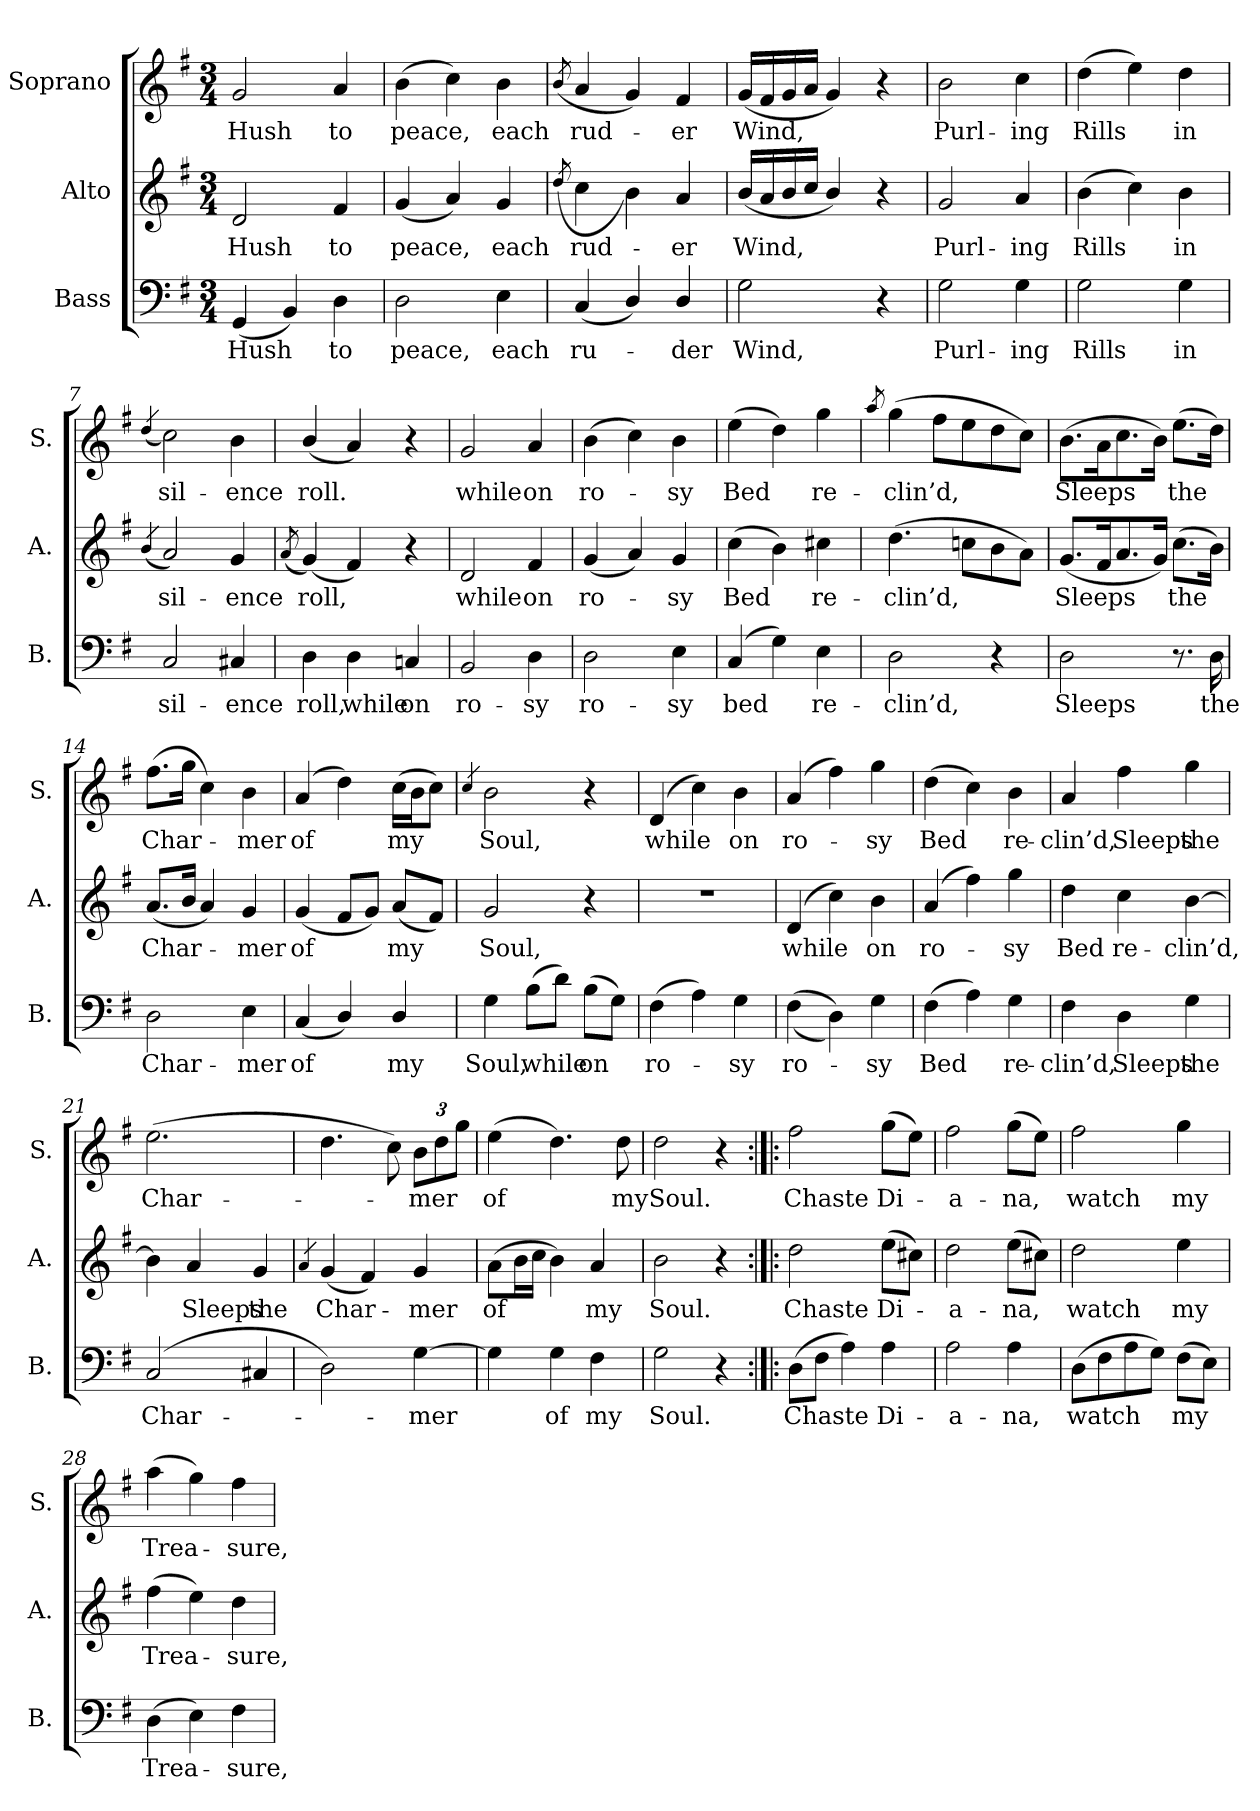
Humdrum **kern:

**kern	**text	**kern	**text	**kern	**text
*part3	*part3	*part2	*part2	*part1	*part1
*staff3	*staff3	*staff2	*staff2	*staff1	*staff1
*I"Bass	*	*I"Alto	*	*I"Soprano	*
*I'B.	*	*I'A.	*	*I'S.	*
*clefF4	*	*clefG2	*	*clefG2	*
*k[f#]	*	*k[f#]	*	*k[f#]	*
*M3/4	*	*M3/4	*	*M3/4	*
=1	=1	=1	=1	=1	=1
!	!LO:LY:b	!	!LO:LY:b	!	!LO:LY:b
(4GG/	Hush	2d/	Hush	2g/	Hush
4BB/)	.	.	.	.	.
!	!LO:LY:b	!	!LO:LY:b	!	!LO:LY:b
4D\	to	4f#/	to	4a/	to
=2	=2	=2	=2	=2	=2
!	!LO:LY:b	!	!LO:LY:b	!	!LO:LY:b
2D\	peace,	(4g/	peace,	(4b\	peace,
.	.	4a/)	.	4cc\)	.
!	!LO:LY:b	!	!LO:LY:b	!	!LO:LY:b
4E\	each	4g/	each	4b\	each
=3	=3	=3	=3	=3	=3
.	.	(>8qdd/	.	(8qb/	.
!	!LO:LY:b	!	!LO:LY:b	!	!LO:LY:b
(4C/	ru-	4cc\	rud-	4a/	rud-
4D/)	.	4b\)	.	4g/)	.
!	!LO:LY:b	!	!LO:LY:b	!	!LO:LY:b
4D/	-der	4a/	-er	4f#/	-er
=4	=4	=4	=4	=4	=4
!	!LO:LY:b	!	!LO:LY:b	!	!LO:LY:b
2G\	Wind,	(16b/LL	Wind,	(16g/LL	Wind,
.	.	16a/	.	16f#/	.
.	.	16b/	.	16g/	.
.	.	16cc/JJ	.	16a/JJ	.
.	.	4b/)	.	4g/)	.
4r	.	4r	.	4r	.
=5	=5	=5	=5	=5	=5
!	!LO:LY:b	!	!LO:LY:b	!	!LO:LY:b
2G\	Purl-	2g/	Purl-	2b\	Purl-
!	!LO:LY:b	!	!LO:LY:b	!	!LO:LY:b
4G\	-ing	4a/	-ing	4cc\	-ing
=6	=6	=6	=6	=6	=6
!	!LO:LY:b	!	!LO:LY:b	!	!LO:LY:b
2G\	Rills	(4b\	Rills	(4dd\	Rills
.	.	4cc\)	.	4ee\)	.
!	!LO:LY:b	!	!LO:LY:b	!	!LO:LY:b
4G\	in	4b\	in	4dd\	in
!!LO:LB:g=z
=7	=7	=7	=7	=7	=7
.	.	(4qb/	.	(4qdd/	.
!	!LO:LY:b	!	!LO:LY:b	!	!LO:LY:b
2C/	sil-	2a/)	sil-	2cc\)	sil-
!	!LO:LY:b	!	!LO:LY:b	!	!LO:LY:b
4C#X/	-ence	4g/	-ence	4b\	-ence
=8	=8	=8	=8	=8	=8
.	.	(8qa/	.	.	.
!	!LO:LY:b	!	!LO:LY:b	!	!LO:LY:b
4D\	roll,	(4g/)	roll,	(4b/	roll.
!	!LO:LY:b	!	!	!	!
4D\	while	4f#/)	.	4a/)	.
!	!LO:LY:b	!	!	!	!
4Cn/	on	4r	.	4r	.
=9	=9	=9	=9	=9	=9
!	!LO:LY:b	!	!LO:LY:b	!	!LO:LY:b
2BB/	ro-	2d/	while	2g/	while
!	!LO:LY:b	!	!LO:LY:b	!	!LO:LY:b
4D\	-sy	4f#/	on	4a/	on
=10	=10	=10	=10	=10	=10
!	!LO:LY:b	!	!LO:LY:b	!	!LO:LY:b
2D\	ro-	(4g/	ro-	(4b\	ro-
.	.	4a/)	.	4cc\)	.
!	!LO:LY:b	!	!LO:LY:b	!	!LO:LY:b
4E\	-sy	4g/	-sy	4b\	-sy
=11	=11	=11	=11	=11	=11
!	!LO:LY:b	!	!LO:LY:b	!	!LO:LY:b
(4C/	bed	(4cc\	Bed	(4ee\	Bed
4G\)	.	4b\)	.	4dd\)	.
!	!LO:LY:b	!	!LO:LY:b	!	!LO:LY:b
4E\	re-	4cc#X\	re-	4gg\	re-
=12	=12	=12	=12	=12	=12
.	.	.	.	8qaa/	.
!	!LO:LY:b	!	!LO:LY:b	!	!LO:LY:b
2D\	-clin’d,	(4.dd\	clin’d,	(4gg\	clin’d,
.	.	.	.	8ff#\L	.
.	.	8ccn\L	.	8ee\	.
4r	.	8b\	.	8dd\	.
.	.	8a\J)	.	8cc\J)	.
!!LO:LB:g=z
=13	=13	=13	=13	=13	=13
!	!LO:LY:b	!	!LO:LY:b	!	!LO:LY:b
2D\	Sleeps	(8.g/L	Sleeps	(8.b\L	Sleeps
.	.	16f#/K	.	16a\K	.
.	.	8.a/	.	8.cc\	.
.	.	16g/Jk)	.	16b\Jk)	.
!	!	!	!LO:LY:b	!	!LO:LY:b
8.r	.	(8.cc\L	the	(8.ee\L	the
!	!LO:LY:b	!	!	!	!
16D\	the	16b\Jk)	.	16dd\Jk)	.
=14	=14	=14	=14	=14	=14
!	!LO:LY:b	!	!LO:LY:b	!	!LO:LY:b
2D\	Char-	(8.a/L	Char-	(8.ff#\L	Char-
.	.	16b/Jk	.	16gg\Jk	.
.	.	4a/)	.	4cc\)	.
!	!LO:LY:b	!	!LO:LY:b	!	!LO:LY:b
4E\	-mer	4g/	-mer	4b\	-mer
=15	=15	=15	=15	=15	=15
!	!LO:LY:b	!	!LO:LY:b	!	!LO:LY:b
(4C/	of	(4g/	of	(4a/	of
4D/)	.	8f#/L	.	4dd\)	.
.	.	8g/J)	.	.	.
!	!LO:LY:b	!	!LO:LY:b	!	!LO:LY:b
4D/	my	(8a/L	my	(16cc\LL	my
.	.	.	.	16b\J	.
.	.	8f#/J)	.	8cc\J)	.
=16	=16	=16	=16	=16	=16
.	.	.	.	4qcc/	.
!	!LO:LY:b	!	!LO:LY:b	!	!LO:LY:b
4G\	Soul,	2g/	Soul,	2b\	Soul,
!	!LO:LY:b	!	!	!	!
(8B\L	while	.	.	.	.
8d\J)	.	.	.	.	.
!	!LO:LY:b	!	!	!	!
(8B\L	on	4r	.	4r	.
8G\J)	.	.	.	.	.
=17	=17	=17	=17	=17	=17
!	!LO:LY:b	!	!	!	!LO:LY:b
(4F#\	ro-	2.r	.	(4d/	while
4A\)	.	.	.	4cc\)	.
!	!LO:LY:b	!	!	!	!LO:LY:b
4G\	-sy	.	.	4b\	on
=18	=18	=18	=18	=18	=18
!	!LO:LY:b	!	!LO:LY:b	!	!LO:LY:b
((4F#\	ro-	(4d/	while	(4a/	ro-
4D\))	.	4cc\)	.	4ff#\)	.
!	!LO:LY:b	!	!LO:LY:b	!	!LO:LY:b
4G\	-sy	4b\	on	4gg\	-sy
!!LO:LB:g=z
=19	=19	=19	=19	=19	=19
!	!LO:LY:b	!	!LO:LY:b	!	!LO:LY:b
(4F#\	Bed	(4a/	ro-	(4dd\	Bed
4A\)	.	4ff#\)	.	4cc\)	.
!	!LO:LY:b	!	!LO:LY:b	!	!LO:LY:b
4G\	re-	4gg\	-sy	4b\	re-
=20	=20	=20	=20	=20	=20
!	!LO:LY:b	!	!LO:LY:b	!	!LO:LY:b
4F#\	-clin’d,	4dd\	Bed	4a/	-clin’d,
!	!LO:LY:b	!	!LO:LY:b	!	!LO:LY:b
4D\	Sleeps	4cc\	re-	4ff#\	Sleeps
!	!LO:LY:b	!	!LO:LY:b	!	!LO:LY:b
4G\	the	[4b\	-clin’d,	4gg\	the
=21	=21	=21	=21	=21	=21
!	!LO:LY:b	!	!	!	!LO:LY:b
(2C/	Char-	4b\]	.	(2.ee\	Char-
!	!	!	!LO:LY:b	!	!
.	.	4a/	Sleeps	.	.
!	!	!	!LO:LY:b	!	!
4C#X/	.	4g/	the	.	.
=22	=22	=22	=22	=22	=22
.	.	4qa/	.	.	.
!	!	!	!LO:LY:b	!	!
2D\)	.	(4g/	Char-	4.dd\	.
.	.	4f#/)	.	.	.
.	.	.	.	8cc\)	.
!	!LO:LY:b	!	!LO:LY:b	!	!LO:LY:b
[4G\	-mer	4g/	-mer	12b\L	-mer
.	.	.	.	12dd\	.
.	.	.	.	12gg\J	.
=23	=23	=23	=23	=23	=23
!	!	!	!LO:LY:b	!	!LO:LY:b
4G\]	.	(8a\L	of	(4ee\	of
.	.	16b\L	.	.	.
.	.	16cc\JJ	.	.	.
!	!LO:LY:b	!	!	!	!
4G\	of	4b\)	.	4.dd\)	.
!	!LO:LY:b	!	!LO:LY:b	!	!
4F#\	my	4a/	my	.	.
!	!	!	!	!	!LO:LY:b
.	.	.	.	8dd\	my
=24	=24	=24	=24	=24	=24
!	!LO:LY:b	!	!LO:LY:b	!	!LO:LY:b
2G\	Soul.	2b\	Soul.	2dd\	Soul.
4r	.	4r	.	4r	.
!!LO:PB:g=z
=25:|!|:	=25:|!|:	=25:|!|:	=25:|!|:	=25:|!|:	=25:|!|:
!	!LO:LY:b	!	!LO:LY:b	!	!LO:LY:b
(8D\L	Chaste	2dd\	Chaste	2ff#\	Chaste
8F#\J	.	.	.	.	.
4A\)	.	.	.	.	.
!	!LO:LY:b	!	!LO:LY:b	!	!LO:LY:b
4A\	Di-	(8ee\L	Di-	(8gg\L	Di-
.	.	8cc#X\J)	.	8ee\J)	.
=26	=26	=26	=26	=26	=26
!	!LO:LY:b	!	!LO:LY:b	!	!LO:LY:b
2A\	-a-	2dd\	-a-	2ff#\	-a-
!	!LO:LY:b	!	!LO:LY:b	!	!LO:LY:b
4A\	-na,	(8ee\L	-na,	(8gg\L	-na,
.	.	8cc#X\J)	.	8ee\J)	.
=27	=27	=27	=27	=27	=27
!	!LO:LY:b	!	!LO:LY:b	!	!LO:LY:b
(8D\L	watch	2dd\	watch	2ff#\	watch
8F#\	.	.	.	.	.
8A\	.	.	.	.	.
8G\J)	.	.	.	.	.
!	!LO:LY:b	!	!LO:LY:b	!	!LO:LY:b
(8F#\L	my	4ee\	my	4gg\	my
8E\J)	.	.	.	.	.
=28	=28	=28	=28	=28	=28
!	!LO:LY:b	!	!LO:LY:b	!	!LO:LY:b
(4D\	Trea-	(4ff#\	Trea-	(4aa\	Trea-
4E\)	.	4ee\)	.	4gg\)	.
!	!LO:LY:b	!	!LO:LY:b	!	!LO:LY:b
4F#\	-sure,	4dd\	-sure,	4ff#\	-sure,
=	=	=	=	=	=
*-	*-	*-	*-	*-	*-
